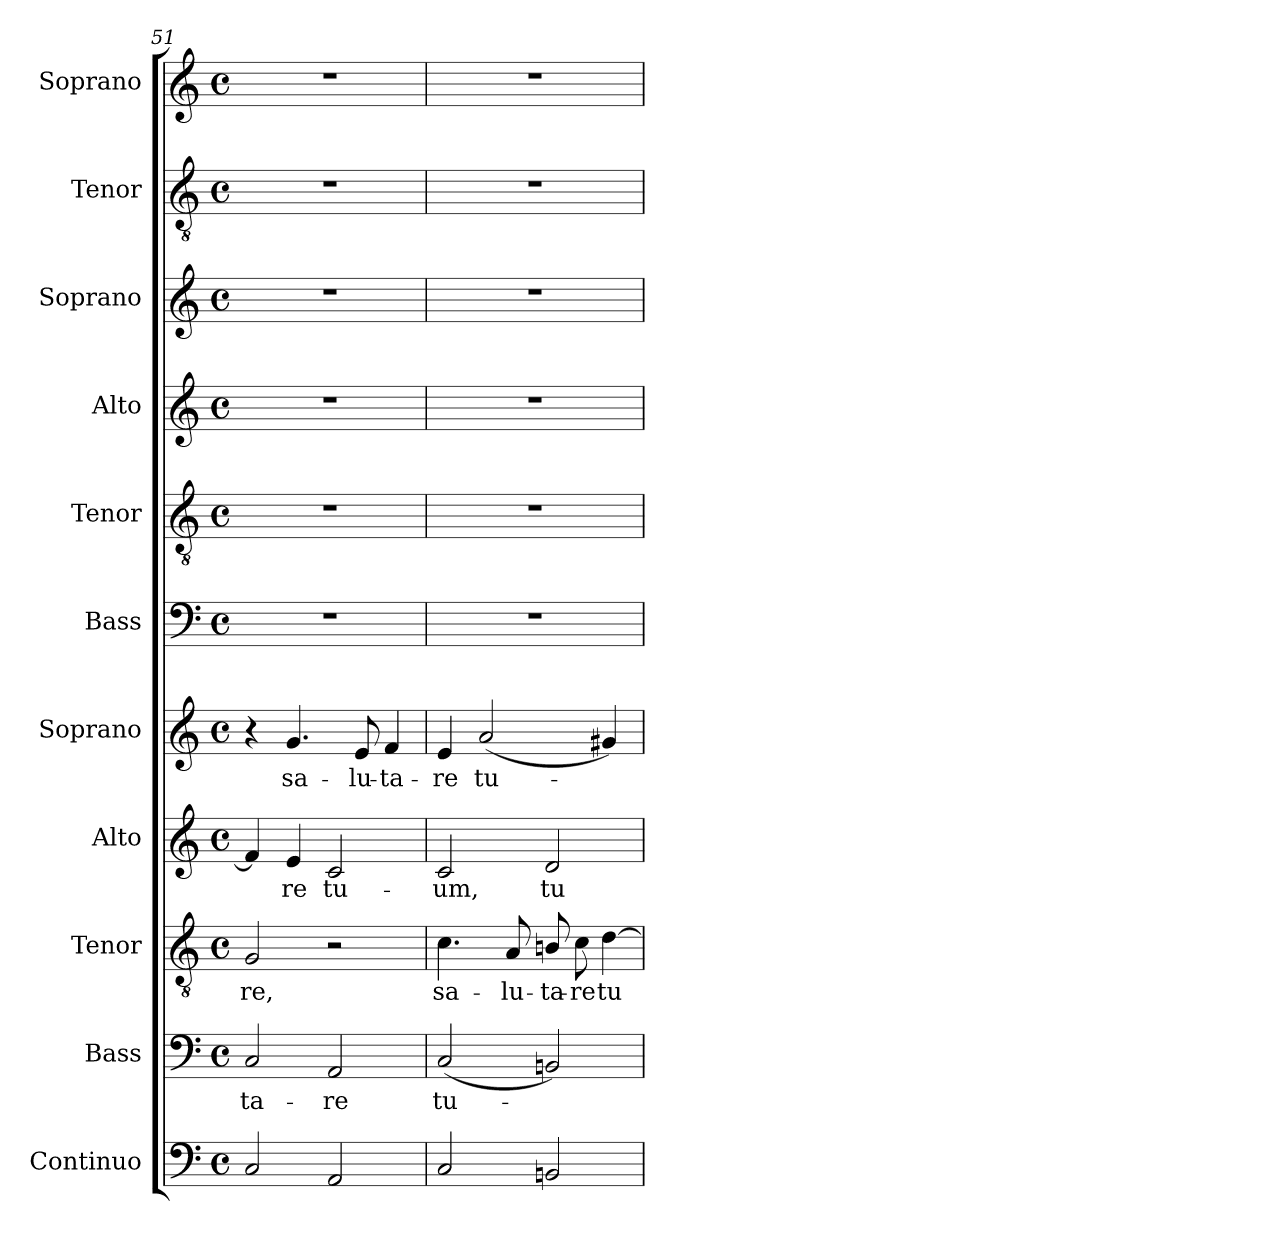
**kern	**kern	**text	**kern	**text	**kern	**text	**kern	**text	**kern	**kern	**kern	**kern	**kern	**kern
*part11	*part10	*part10	*part9	*part9	*part8	*part8	*part7	*part7	*part6	*part5	*part4	*part3	*part2	*part1
*staff11	*staff10	*staff10	*staff9	*staff9	*staff8	*staff8	*staff7	*staff7	*staff6	*staff5	*staff4	*staff3	*staff2	*staff1
*I"Continuo	*I"Bass	*	*I"Tenor	*	*I"Alto	*	*I"Soprano	*	*I"Bass	*I"Tenor	*I"Alto	*I"Soprano	*I"Tenor	*I"Soprano
*I'Cont.	*I'B.	*	*I'T.	*	*I'A.	*	*I'S.	*	*I'B.	*I'T.	*I'A.	*I'S.	*I'T.	*I'S.
!!LO:PB:g=z
*clefF4	*clefF4	*	*clefGv2	*	*clefG2	*	*clefG2	*	*clefF4	*clefGv2	*clefG2	*clefG2	*clefGv2	*clefG2
*	*	*	*ITrd7c12	*	*	*	*	*	*	*ITrd7c12	*	*	*ITrd7c12	*
*k[]	*k[]	*	*k[]	*	*k[]	*	*k[]	*	*k[]	*k[]	*k[]	*k[]	*k[]	*k[]
*C:	*C:	*	*C:	*	*C:	*	*C:	*	*C:	*C:	*C:	*C:	*C:	*C:
*M4/4	*M4/4	*	*M4/4	*	*M4/4	*	*M4/4	*	*M4/4	*M4/4	*M4/4	*M4/4	*M4/4	*M4/4
*met(c)	*met(c)	*	*met(c)	*	*met(c)	*	*met(c)	*	*met(c)	*met(c)	*met(c)	*met(c)	*met(c)	*met(c)
=51	=51	=51	=51	=51	=51	=51	=51	=51	=51	=51	=51	=51	=51	=51
!	!	!LO:LY:b:color=#000000	!	!	!	!	!	!	!	!	!	!	!	!
!	!	!	!	!LO:LY:b:color=#000000	!	!	!	!	!	!	!	!	!	!
2Ci/	2Ci/	-ta-	2GGi/	-re,	4fi/]	.	4r	.	1r	1r	1r	1r	1r	1r
!	!	!	!	!	!	!LO:LY:b:color=#000000	!	!	!	!	!	!	!	!
!	!	!	!	!	!	!	!	!LO:LY:b:color=#000000	!	!	!	!	!	!
.	.	.	.	.	4ei/	-re	4.gi/	sa-	.	.	.	.	.	.
!	!	!LO:LY:b:color=#000000	!	!	!	!	!	!	!	!	!	!	!	!
!	!	!	!	!	!	!LO:LY:b:color=#000000	!	!	!	!	!	!	!	!
2AAi/	2AAi/	-re	2r	.	2ci/	tu-	.	.	.	.	.	.	.	.
!	!	!	!	!	!	!	!	!LO:LY:b:color=#000000	!	!	!	!	!	!
.	.	.	.	.	.	.	8ei/	-lu-	.	.	.	.	.	.
!	!	!	!	!	!	!	!	!LO:LY:b:color=#000000	!	!	!	!	!	!
.	.	.	.	.	.	.	4fi/	-ta-	.	.	.	.	.	.
=52	=52	=52	=52	=52	=52	=52	=52	=52	=52	=52	=52	=52	=52	=52
!	!	!LO:LY:b:color=#000000	!	!	!	!	!	!	!	!	!	!	!	!
!	!	!	!	!LO:LY:b:color=#000000	!	!	!	!	!	!	!	!	!	!
!	!	!	!	!	!	!LO:LY:b:color=#000000	!	!	!	!	!	!	!	!
!	!	!	!	!	!	!	!	!LO:LY:b:color=#000000	!	!	!	!	!	!
2Ci/	(2Ci/	tu-	4.Ci\	sa-	2ci/	-um,	4ei/	-re	1r	1r	1r	1r	1r	1r
!	!	!	!	!	!	!	!	!LO:LY:b:color=#000000	!	!	!	!	!	!
.	.	.	.	.	.	.	(2ai/	tu-	.	.	.	.	.	.
!	!	!	!	!LO:LY:b:color=#000000	!	!	!	!	!	!	!	!	!	!
.	.	.	8AAi/	-lu-	.	.	.	.	.	.	.	.	.	.
!	!	!	!	!LO:LY:b:color=#000000	!	!	!	!	!	!	!	!	!	!
!	!	!	!	!	!	!LO:LY:b:color=#000000	!	!	!	!	!	!	!	!
2BBni/	2BBni/)	.	8BBni/	-ta-	2di/	tu-	.	.	.	.	.	.	.	.
!	!	!	!	!LO:LY:b:color=#000000	!	!	!	!	!	!	!	!	!	!
.	.	.	8Ci\	-re	.	.	.	.	.	.	.	.	.	.
!	!	!	!	!LO:LY:b:color=#000000	!	!	!	!	!	!	!	!	!	!
.	.	.	[4Di\	tu-	.	.	4g#Xi/)	.	.	.	.	.	.	.
=	=	=	=	=	=	=	=	=	=	=	=	=	=	=
*-	*-	*-	*-	*-	*-	*-	*-	*-	*-	*-	*-	*-	*-	*-
